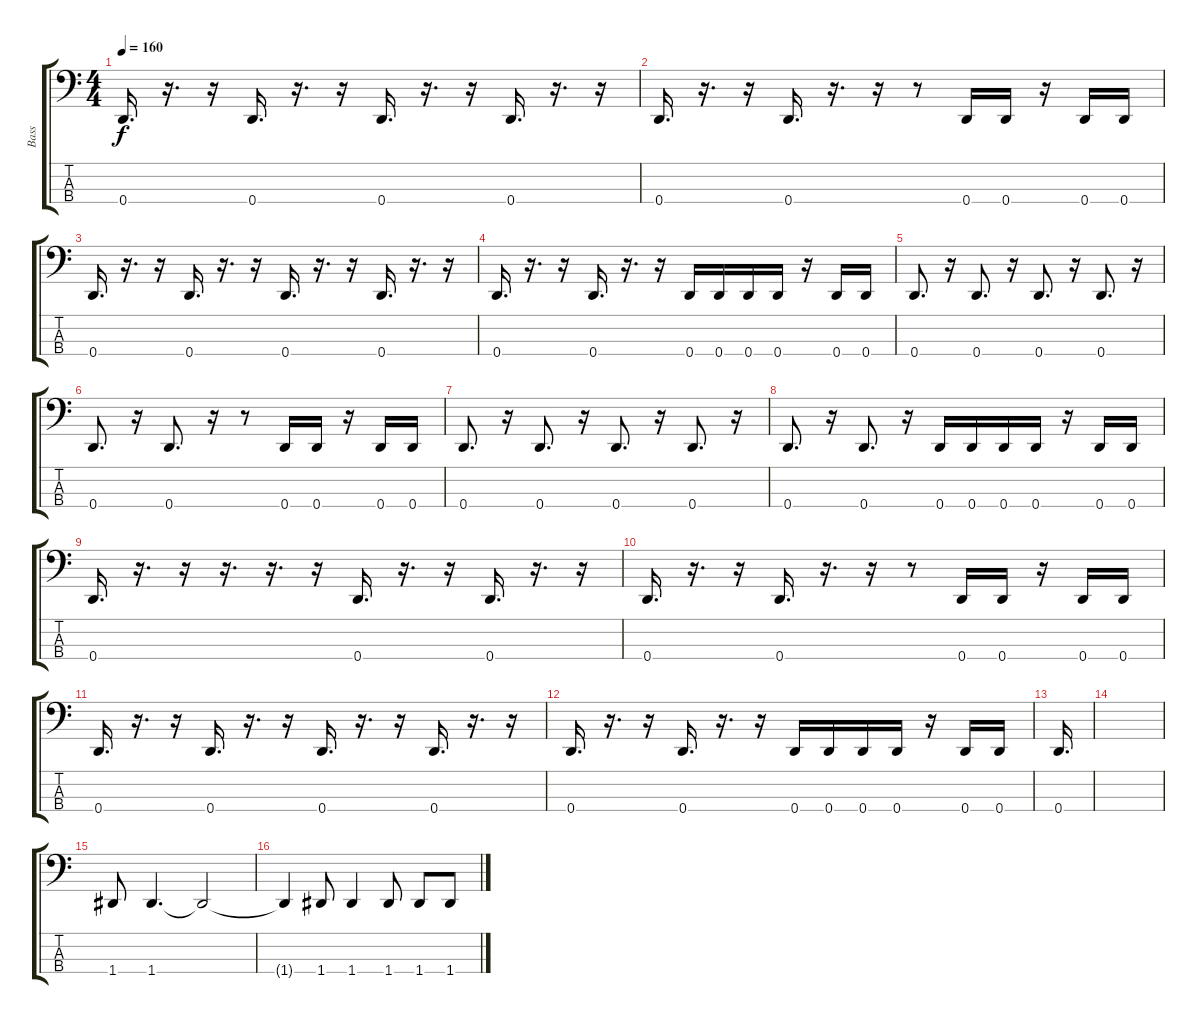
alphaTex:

\track ("Bass" "Bass") {instrument electricbasspick}
\staff {score tabs}
\tuning (G2 D2 A1 D1) {hide}
\ts (4 4)
\tempo 160
\clef f4
\ks c
0.4.16{d dy f} r.16{d} r.16 0.4.16{d} r.16{d} r.16 0.4.16{d} r.16{d} r.16 0.4.16{d} r.16{d} r.16 |
0.4.16{d} r.16{d} r.16 0.4.16{d} r.16{d} r.16 r.8 0.4.16 0.4.16 r.16 0.4.16 0.4.16 |
0.4.16{d} r.16{d} r.16 0.4.16{d} r.16{d} r.16 0.4.16{d} r.16{d} r.16 0.4.16{d} r.16{d} r.16 |
0.4.16{d} r.16{d} r.16 0.4.16{d} r.16{d} r.16 0.4.16 0.4.16 0.4.16 0.4.16 r.16 0.4.16 0.4.16 |
0.4.8{d} r.16 0.4.8{d} r.16 0.4.8{d} r.16 0.4.8{d} r.16 |
0.4.8{d} r.16 0.4.8{d} r.16 r.8 0.4.16 0.4.16 r.16 0.4.16 0.4.16 |
0.4.8{d} r.16 0.4.8{d} r.16 0.4.8{d} r.16 0.4.8{d} r.16 |
0.4.8{d} r.16 0.4.8{d} r.16 0.4.16 0.4.16 0.4.16 0.4.16 r.16 0.4.16 0.4.16 |
0.4.16{d} r.16{d} r.16 r.16{d} r.16{d} r.16 0.4.16{d} r.16{d} r.16 0.4.16{d} r.16{d} r.16 |
0.4.16{d} r.16{d} r.16 0.4.16{d} r.16{d} r.16 r.8 0.4.16 0.4.16 r.16 0.4.16 0.4.16 |
0.4.16{d} r.16{d} r.16 0.4.16{d} r.16{d} r.16 0.4.16{d} r.16{d} r.16 0.4.16{d} r.16{d} r.16 |
0.4.16{d} r.16{d} r.16 0.4.16{d} r.16{d} r.16 0.4.16 0.4.16 0.4.16 0.4.16 r.16 0.4.16 0.4.16 |
0.4.16{d} |
|
1.4.8 1.4.4{d} 1.4{t}.2 |
1.4{t}.4 1.4.8 1.4.4 1.4.8 1.4.8 1.4.8
